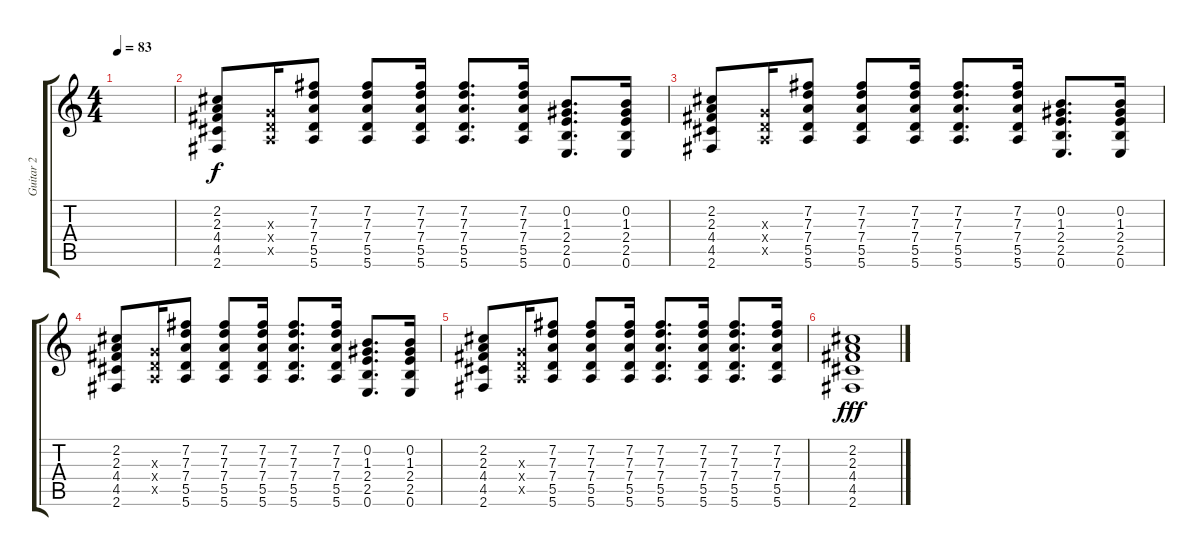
\track ("Guitar 2" "Guitar 2") {instrument electricguitarclean}
\staff {score tabs}
\tuning (E4 B3 G3 D3 A2 E2) {hide}
\ts (4 4)
\tempo 83
\clef g2
\ks c
|
(2.2 2.3 4.4 4.5 2.6).8 (0.3{x} 0.4{x} 0.5{x}).16 (7.2 7.3 7.4 5.5 5.6).8 (7.2 7.3 7.4 5.5 5.6).8 (7.2 7.3 7.4 5.5 5.6).16 (7.2 7.3 7.4 5.5 5.6).8{d} (7.2 7.3 7.4 5.5 5.6).16 (0.2 1.3 2.4 2.5 0.6).8{d} (0.2 1.3 2.4 2.5 0.6).16 |
(2.2 2.3 4.4 4.5 2.6).8 (0.3{x} 0.4{x} 0.5{x}).16 (7.2 7.3 7.4 5.5 5.6).8 (7.2 7.3 7.4 5.5 5.6).8 (7.2 7.3 7.4 5.5 5.6).16 (7.2 7.3 7.4 5.5 5.6).8{d} (7.2 7.3 7.4 5.5 5.6).16 (0.2 1.3 2.4 2.5 0.6).8{d} (0.2 1.3 2.4 2.5 0.6).16 |
(2.2 2.3 4.4 4.5 2.6).8 (0.3{x} 0.4{x} 0.5{x}).16 (7.2 7.3 7.4 5.5 5.6).8 (7.2 7.3 7.4 5.5 5.6).8 (7.2 7.3 7.4 5.5 5.6).16 (7.2 7.3 7.4 5.5 5.6).8{d} (7.2 7.3 7.4 5.5 5.6).16 (0.2 1.3 2.4 2.5 0.6).8{d} (0.2 1.3 2.4 2.5 0.6).16 |
(2.2 2.3 4.4 4.5 2.6).8 (0.3{x} 0.4{x} 0.5{x}).16 (7.2 7.3 7.4 5.5 5.6).8 (7.2 7.3 7.4 5.5 5.6).8 (7.2 7.3 7.4 5.5 5.6).16 (7.2 7.3 7.4 5.5 5.6).8{d} (7.2 7.3 7.4 5.5 5.6).16 (7.2 7.3 7.4 5.5 5.6).8{d} (7.2 7.3 7.4 5.5 5.6).16 |
(2.2 2.3 4.4 4.5 2.6).1{dy fff}
